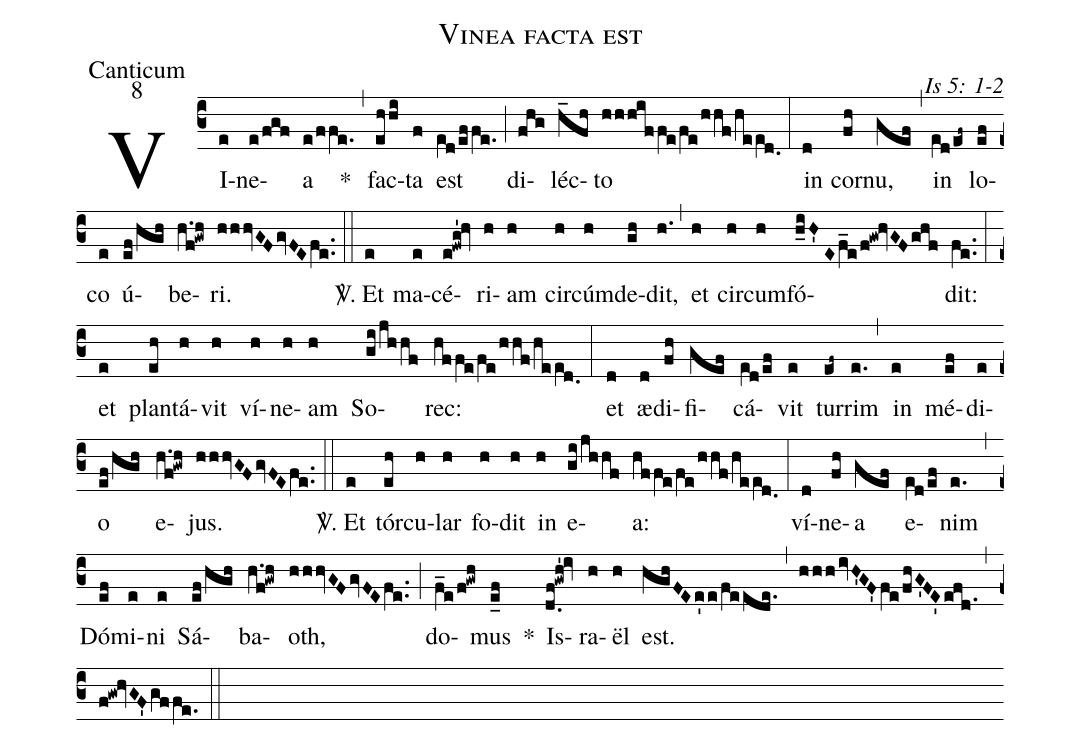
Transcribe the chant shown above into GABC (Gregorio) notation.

name: Vinea facta est;
office-part: Canticum;
mode: 8;
commentary: Is 5: 1-2;
%%
(c3) VI(e)ne(e/fgf)a(e/ffe.) *(,) fac(ehhi)ta(f) est(e[ll:1]d/effe.) (;) di(fhg)léc(h_fh)to(hhhiffe/fe/hhf/hee[ll:1]d.0) (:)
in(d) cor(fh)nu,(gef) (,) in(e[ll:1]d/ef~) lo(ef)co(e) ú(ef/hgh)be(h.f!gwh)ri.(hhhvGFgvFEfe..) (::)
<sp>V/</sp>. Et(e) ma(e)cé(e!fwg'!hv)ri(h)am(h) cir(h)cúm(h)de(gh)dit,(h.) (,) et(h) cir(h)cum(h)fó(h_iH'//Ef_e/f!gw!hvGFghf)dit:(fe..) (:)
et(e) plan(eh)tá(h)vit(h) ví(h)ne(h)am(h) So(gi/jhhf)rec:(hffe/fe/hhf/hee[ll:1]d.0) (:)
et(d) æ(d)di(fh)fi(gef)cá(e[ll:1]d/ef)vit(e) tur(ef~)rim(e.) (,) in(e) mé(ef)di(e)o(ef/hgh) e(h.f!gwh)jus.(hhhvGFgvFEfe..) (::)
<sp>V/</sp>. Et(e) tór(eh)cu(h)lar(h) fo(h)dit(h) in(h) e(gi/jhhf)a:(hffe/fe/hhf/hee[ll:1]d.0) (:)
ví(d)ne(fh)a(gef) e(e[ll:1]d/ef)nim(e.) (,) Dó(ef)mi(e)ni(e) Sá(ef/hgh)ba(h.f!gwh)oth,(hhhvGFgvFEfe..) (;) do(f_e/f!gwh)mus(e_f) *() Is(d.0f!gwh'!iv)ra(h)ël(h) est.(hghFEe'e/feede.) (,) (hhhivH'GF'fe/fhG'FE'efd.1) (,) (f!gw!hvGF'gffe.) (::)
